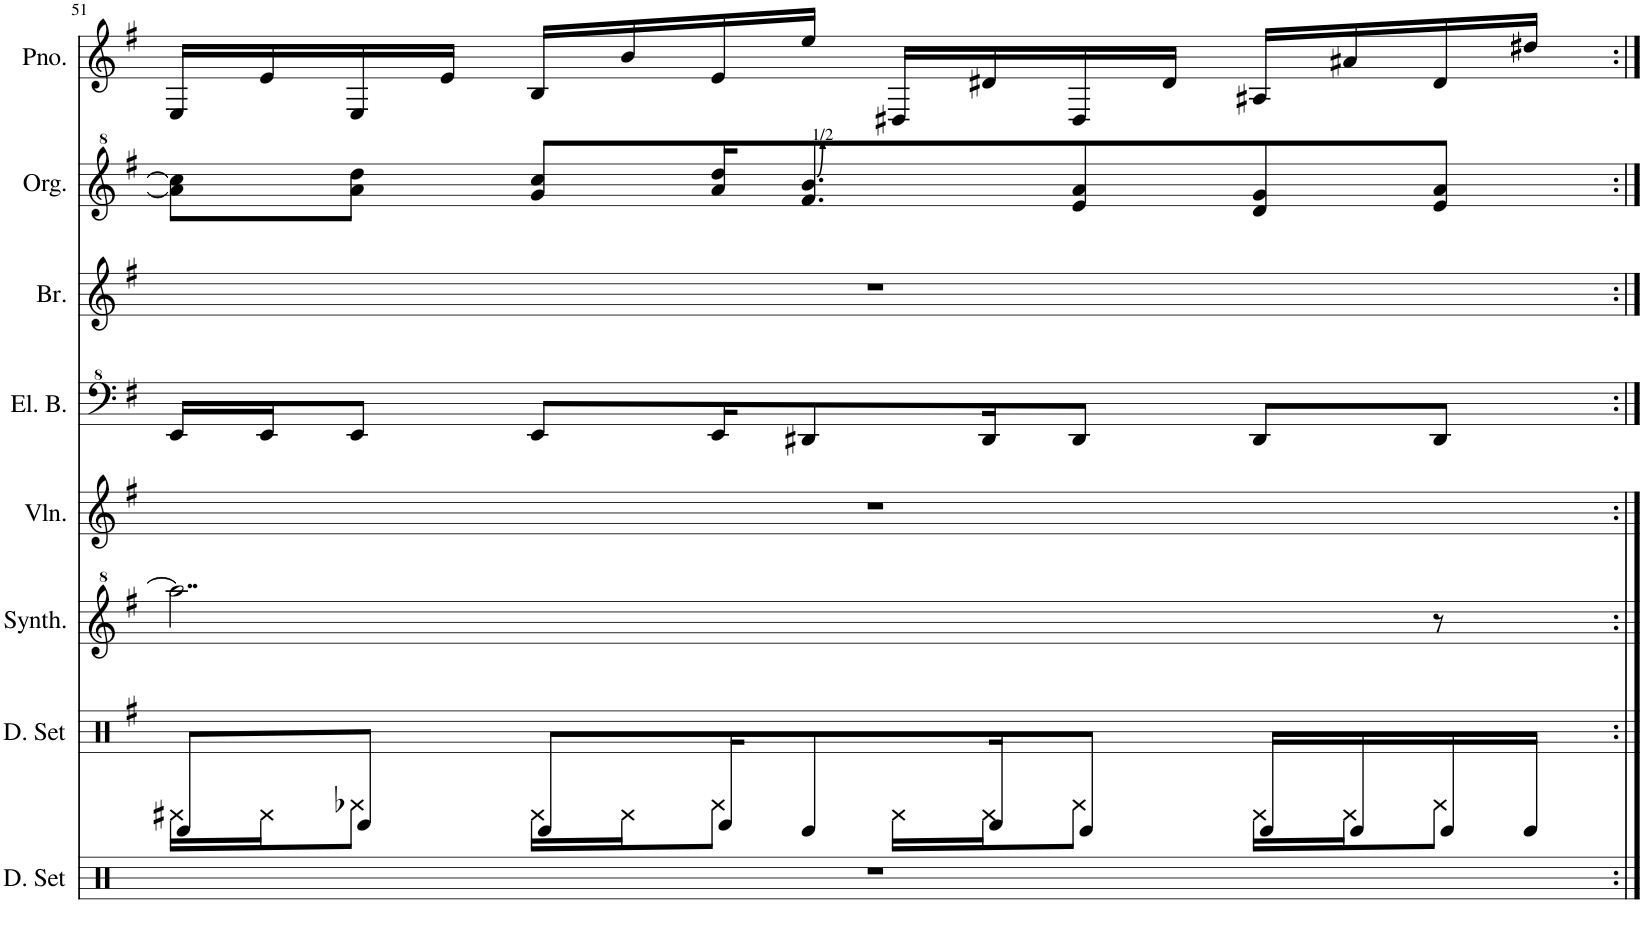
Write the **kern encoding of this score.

**kern	**kern	**kern	**kern	**kern	**kern	**kern	**kern
*part8	*part7	*part6	*part5	*part4	*part3	*part2	*part1
*staff8	*staff7	*staff6	*staff5	*staff4	*staff3	*staff2	*staff1
*I"ドラムセット	*I"ドラムセット	*I"矩形波	*I"ヴァイオリン	*I"エレキベース	*I"金管楽器	*I"オルガン	*I"Piano
*	*	*	*	*	*	*	*I'Pno.
!!LO:PB:g=z
*clefX	*clefX	*clefG^2	*clefG2	*clefF^4	*clefG2	*clefG^2	*clefG^2
*	*	*	*	*Trd7c12	*	*	*
*k[]	*k[f#]	*k[f#]	*k[f#]	*k[f#]	*k[f#]	*k[f#]	*k[f#]
*M4/4	*M4/4	*M4/4	*M4/4	*M4/4	*M4/4	*M4/4	*M4/4
=51	=51	=51	=51	=51	=51	=51	=51
*	*^	*	*	*	*	*	*
1r	8DD/L	16GG#X\LL	2..aaa\]	1r	16E/LL	1r	8aa\] 8ccc\]L	16E/LL
.	.	16GG\J	.	.	16E/J	.	.	16e/
.	8EE/J	8BB-X\J	.	.	8E/J	.	8aa\ 8ddd\J	16E/
.	.	.	.	.	.	.	.	16e/JJ
.	8DD/L	16GG\LL	.	.	8E/L	.	8gg/ 8ccc/L	16B/LL
.	.	16GG\J	.	.	.	.	.	16b/
.	16EE/K	8BB\J	.	.	16E/K	.	16aa/ 16ddd/K	16e/
.	8DD/	.	.	.	8D#X/	.	8.ff#/ 8.bb/	16ee/JJ
.	.	16GG\LL	.	.	.	.	.	16D#X/LL
.	16EE/K	16GG\J	.	.	16D#/K	.	.	16d#X/
.	8DD/J	8BB\J	.	.	8D#/J	.	8ee/ 8aa/	16D#/
.	.	.	.	.	.	.	.	16d#/JJ
.	16DD/LL	16GG\LL	.	.	8D#/L	.	8dd/ 8gg/	16A#X/LL
.	16DD/	16GG\J	.	.	.	.	.	16a#X/
.	16DD/	8BB\J	8r	.	8D#/J	.	8ee/ 8aa/J	16d#/
.	16DD/JJ	.	.	.	.	.	.	16dd#X/JJ
*	*v	*v	*	*	*	*	*	*
=:|!	=:|!	=:|!	=:|!	=:|!	=:|!	=:|!	=:|!
*-	*-	*-	*-	*-	*-	*-	*-
